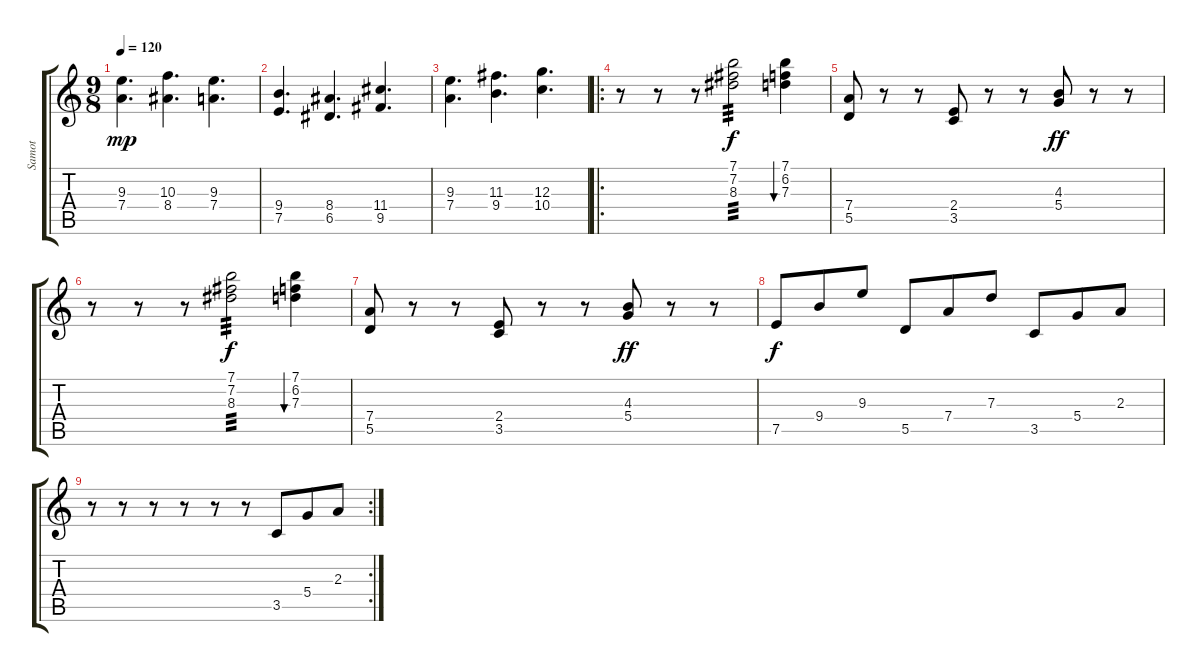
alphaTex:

\track ("Samot" "Samot") {instrument overdrivenguitar}
\staff {score tabs}
\tuning (E4 B3 G3 D3 A2 E2) {hide}
\ts (9 8)
\tempo 120
\clef g2
\ks c
(9.3 7.4).4{d dy mp} (10.3 8.4).4{d} (9.3 7.4).4{d} |
(9.4 7.5).4{d} (8.4 6.5).4{d} (11.4 9.5).4{d} |
(9.3 7.4).4{d} (11.3 9.4).4{d} (12.3 10.4).4{d} |
\ro
r.8 r.8 r.8 (7.1 7.2 8.3).2{tp 3 dy f} (7.1 6.2 7.3).4{bu 60} |
(7.4 5.5).8 r.8 r.8 (2.4 3.5).8 r.8 r.8 (4.3 5.4).8{dy ff} r.8 r.8 |
r.8 r.8 r.8 (7.1 7.2 8.3).2{tp 3 dy f} (7.1 6.2 7.3).4{bu 60} |
(7.4 5.5).8 r.8 r.8 (2.4 3.5).8 r.8 r.8 (4.3 5.4).8{dy ff} r.8 r.8 |
7.5.8{dy f} 9.4.8 9.3.8 5.5.8 7.4.8 7.3.8 3.5.8 5.4.8 2.3.8 |
\rc 2
r.8 r.8 r.8 r.8 r.8 r.8 3.5.8 5.4.8 2.3.8
